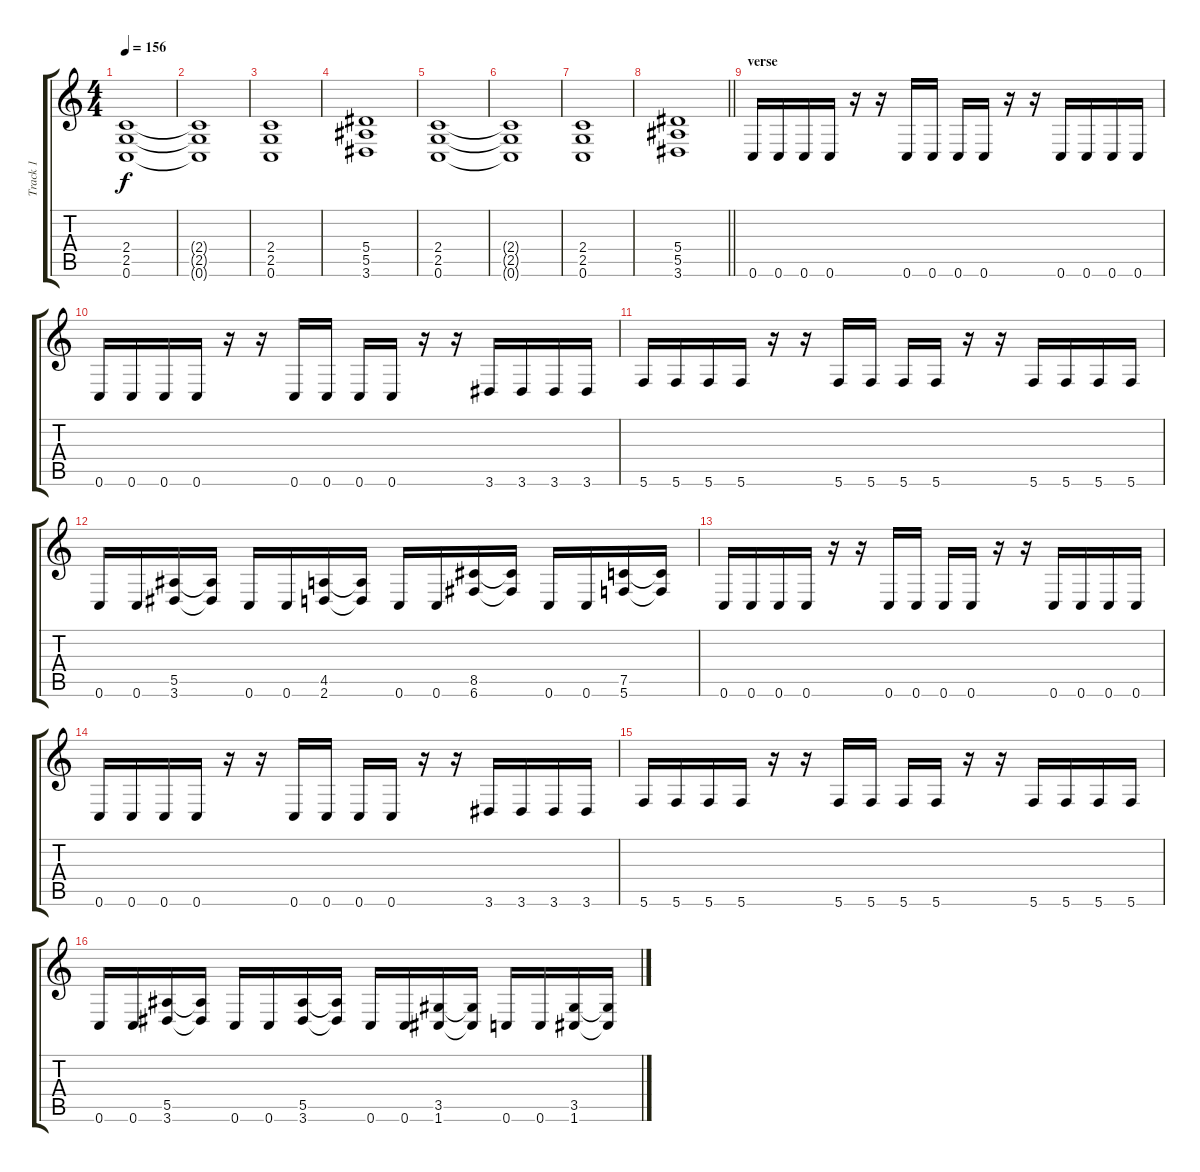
\track ("Track 1" "Track 1") {instrument distortionguitar}
\staff {score tabs}
\tuning (C4 G3 Eb3 Bb2 F2 C2) {hide}
\ts (4 4)
\tempo 156
\clef g2
\ks c
(2.4 2.5 0.6).1{dy f} |
(2.4{t} 2.5{t} 0.6{t}).1 |
(2.4 2.5 0.6).1 |
(5.4 5.5 3.6).1 |
(2.4 2.5 0.6).1 |
(2.4{t} 2.5{t} 0.6{t}).1 |
(2.4 2.5 0.6).1 |
\barLineRight lightlight
(5.4 5.5 3.6).1 |
\section ("" "verse")
0.6.16 0.6.16 0.6.16 0.6.16 r.16 r.16 0.6.16 0.6.16 0.6.16 0.6.16 r.16 r.16 0.6.16 0.6.16 0.6.16 0.6.16 |
0.6.16 0.6.16 0.6.16 0.6.16 r.16 r.16 0.6.16 0.6.16 0.6.16 0.6.16 r.16 r.16 3.6.16 3.6.16 3.6.16 3.6.16 |
5.6.16 5.6.16 5.6.16 5.6.16 r.16 r.16 5.6.16 5.6.16 5.6.16 5.6.16 r.16 r.16 5.6.16 5.6.16 5.6.16 5.6.16 |
0.6.16 0.6.16 (5.5 3.6).16 (5.5{t} 3.6{t}).16 0.6.16 0.6.16 (4.5 2.6).16 (4.5{t} 2.6{t}).16 0.6.16 0.6.16 (8.5 6.6).16 (8.5{t} 6.6{t}).16 0.6.16 0.6.16 (7.5 5.6).16 (7.5{t} 5.6{t}).16 |
0.6.16 0.6.16 0.6.16 0.6.16 r.16 r.16 0.6.16 0.6.16 0.6.16 0.6.16 r.16 r.16 0.6.16 0.6.16 0.6.16 0.6.16 |
0.6.16 0.6.16 0.6.16 0.6.16 r.16 r.16 0.6.16 0.6.16 0.6.16 0.6.16 r.16 r.16 3.6.16 3.6.16 3.6.16 3.6.16 |
5.6.16 5.6.16 5.6.16 5.6.16 r.16 r.16 5.6.16 5.6.16 5.6.16 5.6.16 r.16 r.16 5.6.16 5.6.16 5.6.16 5.6.16 |
0.6.16 0.6.16 (5.5 3.6).16 (5.5{t} 3.6{t}).16 0.6.16 0.6.16 (5.5 3.6).16 (5.5{t} 3.6{t}).16 0.6.16 0.6.16 (3.5 1.6).16 (3.5{t} 1.6{t}).16 0.6.16 0.6.16 (3.5 1.6).16 (3.5{t} 1.6{t}).16
